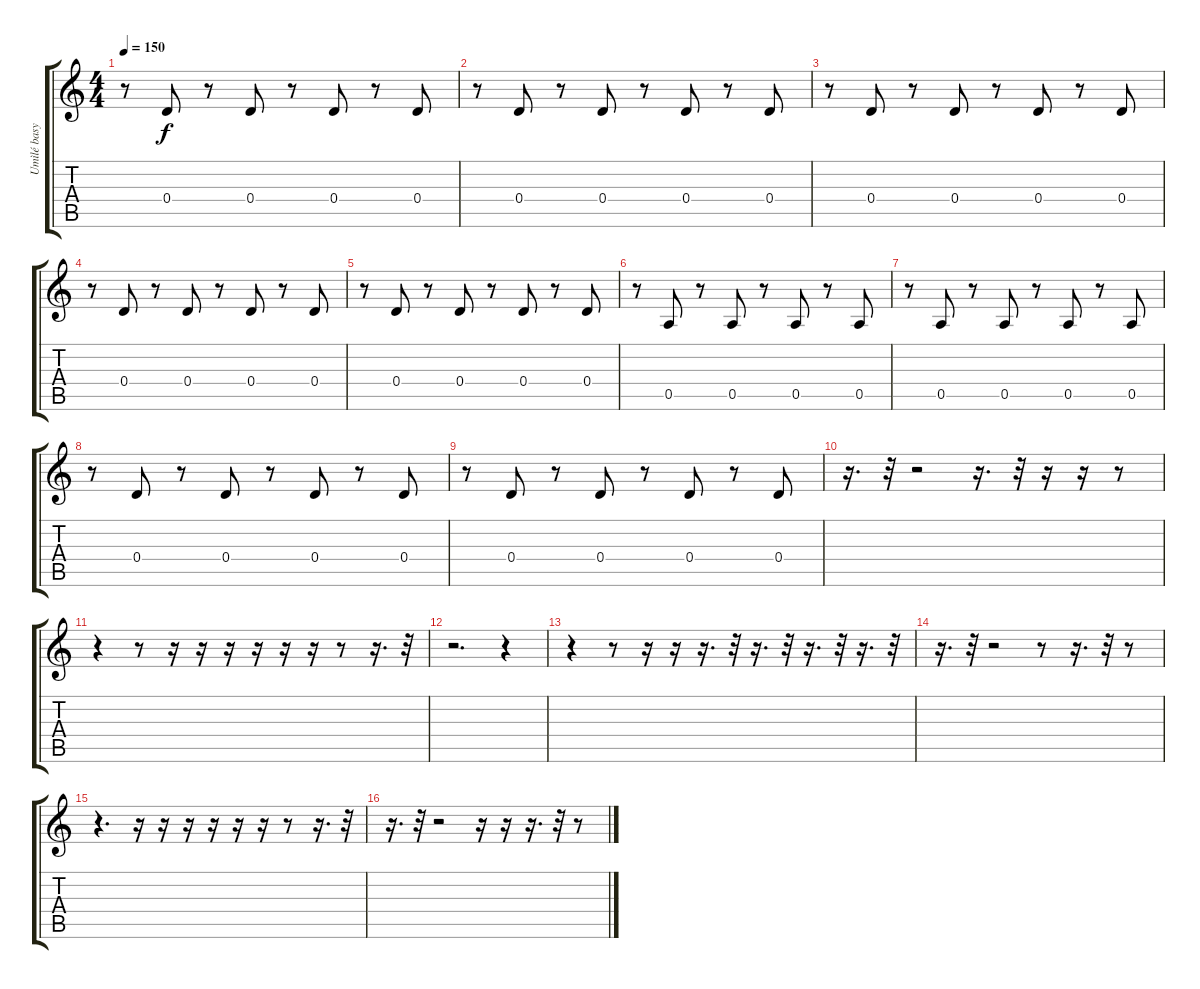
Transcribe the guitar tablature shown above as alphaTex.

\track ("Umìlé basy" "Umìlé basy") {instrument synthbass1}
\staff {score tabs}
\tuning (E4 B3 G3 D3 A2 E2) {hide}
\ts (4 4)
\tempo 150
\clef g2
\ks c
r.8{dy f} 0.4.8 r.8 0.4.8 r.8 0.4.8 r.8 0.4.8 |
r.8 0.4.8 r.8 0.4.8 r.8 0.4.8 r.8 0.4.8 |
r.8 0.4.8 r.8 0.4.8 r.8 0.4.8 r.8 0.4.8 |
r.8 0.4.8 r.8 0.4.8 r.8 0.4.8 r.8 0.4.8 |
r.8 0.4.8 r.8 0.4.8 r.8 0.4.8 r.8 0.4.8 |
r.8 0.5.8 r.8 0.5.8 r.8 0.5.8 r.8 0.5.8 |
r.8 0.5.8 r.8 0.5.8 r.8 0.5.8 r.8 0.5.8 |
r.8 0.4.8 r.8 0.4.8 r.8 0.4.8 r.8 0.4.8 |
r.8 0.4.8 r.8 0.4.8 r.8 0.4.8 r.8 0.4.8 |
r.16{d} r.32 r.2 r.16{d} r.32 r.16 r.16 r.8 |
r.4 r.8 r.16 r.16 r.16 r.16 r.16 r.16 r.8 r.16{d} r.32 |
r.2{d} r.4 |
r.4 r.8 r.16 r.16 r.16{d} r.32 r.16{d} r.32 r.16{d} r.32 r.16{d} r.32 |
r.16{d} r.32 r.2 r.8 r.16{d} r.32 r.8 |
r.4{d} r.16 r.16 r.16 r.16 r.16 r.16 r.8 r.16{d} r.32 |
r.16{d} r.32 r.2 r.16 r.16 r.16{d} r.32 r.8
